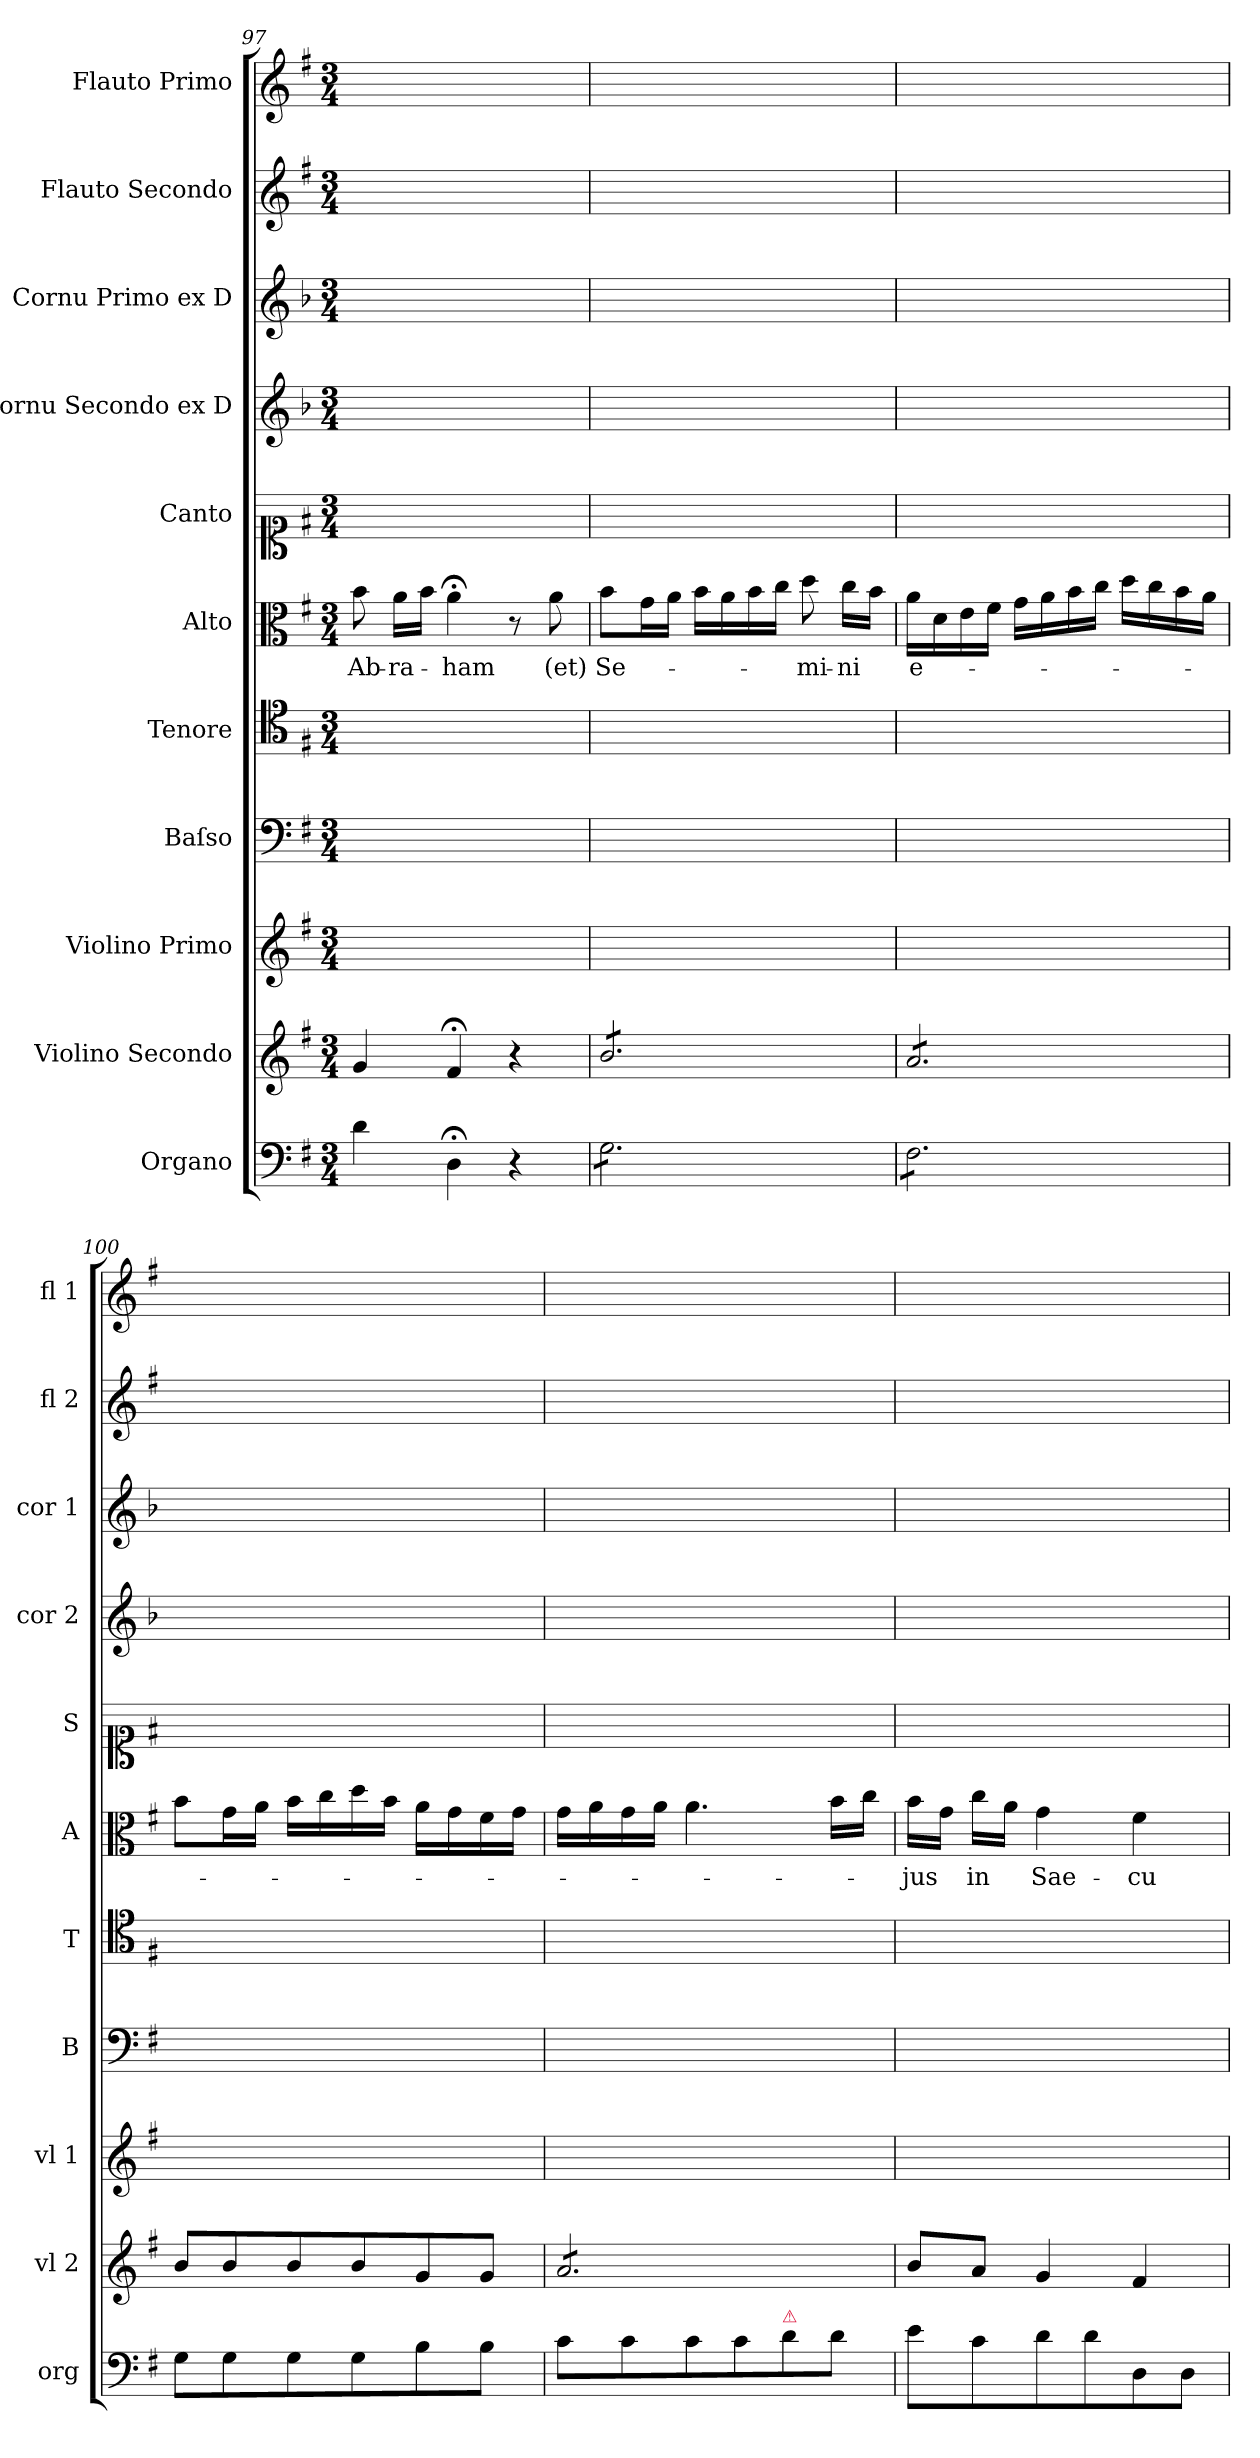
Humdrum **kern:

**kern	**kern	**kern	**kern	**kern	**kern	**text	**kern	**kern	**kern	**kern	**kern
*part11	*part10	*part9	*part8	*part7	*part6	*part6	*part5	*part4	*part3	*part2	*part1
*staff11	*staff10	*staff9	*staff8	*staff7	*staff6	*staff6	*staff5	*staff4	*staff3	*staff2	*staff1
*I"Organo	*I"Violino Secondo	*I"Violino Primo	*I"Baſso	*I"Tenore	*I"Alto	*	*I"Canto	*I"Cornu Secondo ex D	*I"Cornu Primo ex D	*I"Flauto Secondo	*I"Flauto Primo
*I'org	*I'vl 2	*I'vl 1	*I'B	*I'T	*I'A	*	*I'S	*I'cor 2	*I'cor 1	*I'fl 2	*I'fl 1
*clefF4	*clefG2	*clefG2	*clefF4	*clefC4	*clefC3	*	*clefC1	*clefG2	*clefG2	*clefG2	*clefG2
*	*	*	*	*	*	*	*	*ITrd6c10	*ITrd6c10	*	*
*k[f#]	*k[f#]	*k[f#]	*k[f#]	*k[f#]	*k[f#]	*	*k[f#]	*k[f#]	*k[f#]	*k[f#]	*k[f#]
*G:	*G:	*G:	*G:	*G:	*G:	*	*G:	*G:	*G:	*G:	*G:
*M3/4	*M3/4	*M3/4	*M3/4	*M3/4	*M3/4	*	*M3/4	*M3/4	*M3/4	*M3/4	*M3/4
=97	=97	=97	=97	=97	=97	=97	=97	=97	=97	=97	=97
4d\	4g/	2.ryy	2.ryy	2.ryy	8b\	Ab-	2.ryy	2.ryy	2.ryy	2.ryy	2.ryy
.	.	.	.	.	16a\LL	-ra-	.	.	.	.	.
.	.	.	.	.	16b\JJ	.	.	.	.	.	.
4D;<\	4f#;</	.	.	.	4a;<\	-ham	.	.	.	.	.
4r	4r	.	.	.	8r	.	.	.	.	.	.
.	.	.	.	.	8a\	(et)	.	.	.	.	.
=98	=98	=98	=98	=98	=98	=98	=98	=98	=98	=98	=98
*tremolo	*	*	*	*	*	*	*	*	*	*	*
*	*tremolo	*	*	*	*	*	*	*	*	*	*
8G\L	8b/L	2.ryy	2.ryy	2.ryy	8b\L	Se-	2.ryy	2.ryy	2.ryy	2.ryy	2.ryy
8G\	8b/	.	.	.	16g\L	.	.	.	.	.	.
.	.	.	.	.	16a\JJ	.	.	.	.	.	.
8G\	8b/	.	.	.	16b\LL	.	.	.	.	.	.
.	.	.	.	.	16a\	.	.	.	.	.	.
8G\	8b/	.	.	.	16b\	.	.	.	.	.	.
.	.	.	.	.	16cc\JJ	.	.	.	.	.	.
8G\	8b/	.	.	.	8dd\	-mi-	.	.	.	.	.
8G\J	8b/J	.	.	.	16cc\LL	-ni	.	.	.	.	.
.	.	.	.	.	16b\JJ	.	.	.	.	.	.
=99	=99	=99	=99	=99	=99	=99	=99	=99	=99	=99	=99
8F#\L	8a/L	2.ryy	2.ryy	2.ryy	16a\LL	e-	2.ryy	2.ryy	2.ryy	2.ryy	2.ryy
.	.	.	.	.	16d\	.	.	.	.	.	.
8F#\	8a/	.	.	.	16e\	.	.	.	.	.	.
.	.	.	.	.	16f#\JJ	.	.	.	.	.	.
8F#\	8a/	.	.	.	16g\LL	.	.	.	.	.	.
.	.	.	.	.	16a\	.	.	.	.	.	.
8F#\	8a/	.	.	.	16b\	.	.	.	.	.	.
.	.	.	.	.	16cc\JJ	.	.	.	.	.	.
8F#\	8a/	.	.	.	16dd\LL	.	.	.	.	.	.
.	.	.	.	.	16cc\	.	.	.	.	.	.
8F#\J	8a/J	.	.	.	16b\	.	.	.	.	.	.
*	*Xtremolo	*	*	*	*	*	*	*	*	*	*
*Xtremolo	*	*	*	*	*	*	*	*	*	*	*
.	.	.	.	.	16a\JJ	.	.	.	.	.	.
=100	=100	=100	=100	=100	=100	=100	=100	=100	=100	=100	=100
8G\L	8b/L	2.ryy	2.ryy	2.ryy	8b\L	.	2.ryy	2.ryy	2.ryy	2.ryy	2.ryy
8G\	8b/	.	.	.	16g\L	.	.	.	.	.	.
.	.	.	.	.	16a\JJ	.	.	.	.	.	.
8G\	8b/	.	.	.	16b\LL	.	.	.	.	.	.
.	.	.	.	.	16cc\	.	.	.	.	.	.
8G\	8b/	.	.	.	16dd\	.	.	.	.	.	.
.	.	.	.	.	16b\JJ	.	.	.	.	.	.
8B\	8g/	.	.	.	16a\LL	.	.	.	.	.	.
.	.	.	.	.	16g\	.	.	.	.	.	.
8B\J	8g/J	.	.	.	16f#\	.	.	.	.	.	.
.	.	.	.	.	16g\JJ	.	.	.	.	.	.
=101	=101	=101	=101	=101	=101	=101	=101	=101	=101	=101	=101
*	*tremolo	*	*	*	*	*	*	*	*	*	*
8c\L	8a/L	2.ryy	2.ryy	2.ryy	16g\LL	.	2.ryy	2.ryy	2.ryy	2.ryy	2.ryy
.	.	.	.	.	16a\	.	.	.	.	.	.
8c\	8a/	.	.	.	16g\	.	.	.	.	.	.
.	.	.	.	.	16a\JJ	.	.	.	.	.	.
8c\	8a/	.	.	.	4.a\	.	.	.	.	.	.
8c\	8a/	.	.	.	.	.	.	.	.	.	.
!LO:TX:a:color=crimson:t=⚠	!	!	!	!	!	!	!	!	!	!	!
8d\	8a/	.	.	.	.	.	.	.	.	.	.
8d\J	8a/J	.	.	.	16b\LL	.	.	.	.	.	.
*	*Xtremolo	*	*	*	*	*	*	*	*	*	*
.	.	.	.	.	16cc\JJ	.	.	.	.	.	.
=102	=102	=102	=102	=102	=102	=102	=102	=102	=102	=102	=102
8e\L	8b/L	2.ryy	2.ryy	2.ryy	16b\LL	-jus	2.ryy	2.ryy	2.ryy	2.ryy	8ryy
.	.	.	.	.	16g\JJ	.	.	.	.	.	.
8c\	8a/J	.	.	.	16cc\LL	in	.	.	.	.	8ryy
.	.	.	.	.	16a\JJ	.	.	.	.	.	.
8d\	4g/	.	.	.	4g\	Sae-	.	.	.	.	2ryy
8d\	.	.	.	.	.	.	.	.	.	.	.
8D\	4f#/	.	.	.	4f#\	-cu-	.	.	.	.	.
8D\J	.	.	.	.	.	.	.	.	.	.	.
=	=	=	=	=	=	=	=	=	=	=	=
*-	*-	*-	*-	*-	*-	*-	*-	*-	*-	*-	*-
